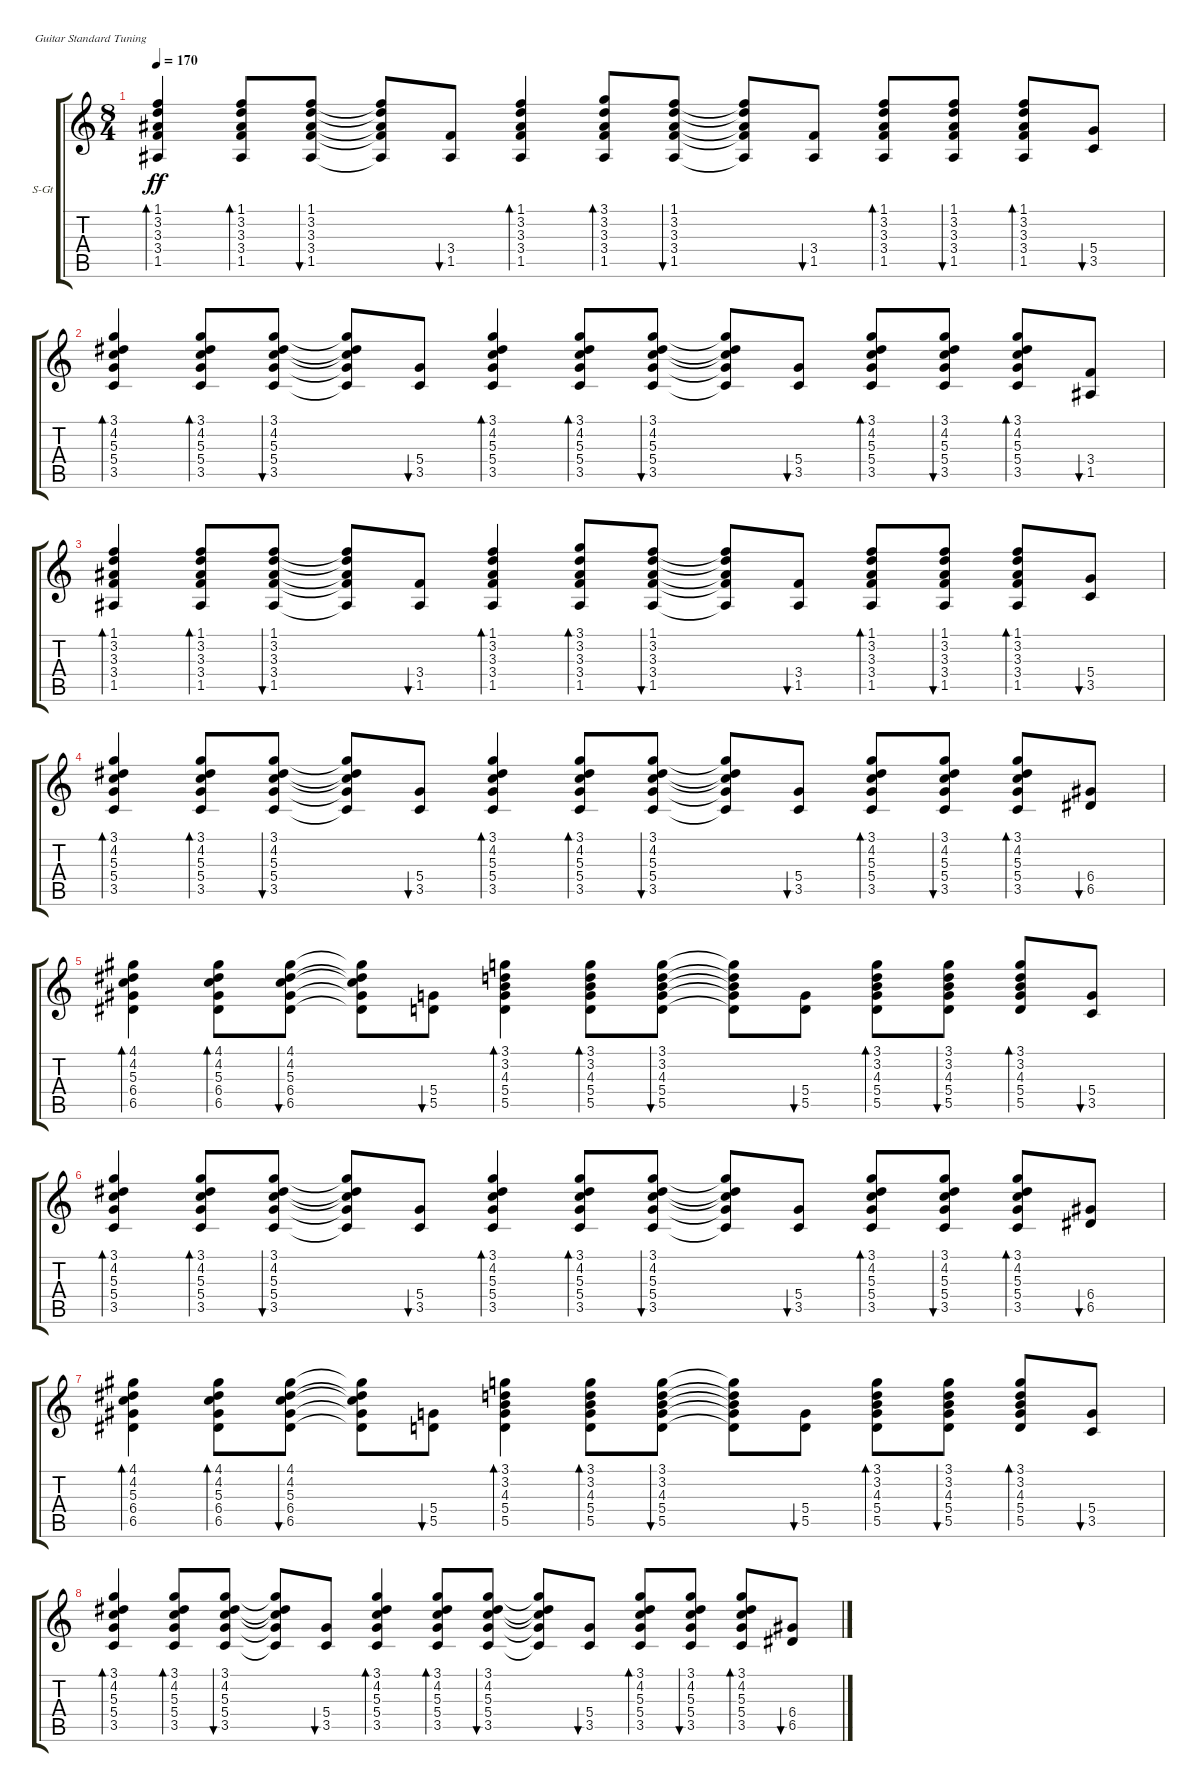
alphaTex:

\defaultSystemsLayout 4
\bracketExtendMode groupsimilarinstruments
\firstSystemTrackNameOrientation horizontal
\otherSystemsTrackNameOrientation horizontal
\track ("Rhytm" "S-Gt") {instrument acousticguitarsteel}
\staff {score tabs}
\tuning (E4 B3 G3 D3 A2 E2)
\ts (8 4)
\tempo 170
\clef g2
\ks c
(3.4 3.3 3.2 1.1 1.5).4{bd 115 dy ff} (3.4 3.3 3.2 1.1 1.5).8{bd 115} (3.4 3.3 3.2 1.1 1.5).8{bu 114} (3.4{t} 3.3{t} 3.2{t} 1.1{t} 1.5{t}).8 (3.4 1.5).8{bu 114} (3.4 3.3 3.2 1.1 1.5).4{bd 115} (3.4 3.3 3.2 3.1 1.5).8{bd 115} (3.4 3.3 3.2 1.1 1.5).8{bu 114} (3.4{t} 3.3{t} 3.2{t} 1.1{t} 1.5{t}).8 (3.4 1.5).8{bu 114} (3.4 3.3 3.2 1.1 1.5).8{bd 115} (3.4 3.3 3.2 1.1 1.5).8{bu 114} (3.4 3.3 3.2 1.1 1.5).8{bd 115} (5.4 3.5).8{bu 114} |
(5.4 5.3 4.2 3.1 3.5).4{bd 115} (5.4 5.3 4.2 3.1 3.5).8{bd 115} (5.4 5.3 4.2 3.1 3.5).8{bu 114} (5.4{t} 5.3{t} 4.2{t} 3.1{t} 3.5{t}).8 (3.5 5.4).8{bu 114} (5.4 5.3 4.2 3.1 3.5).4{bd 115} (5.4 5.3 4.2 3.1 3.5).8{bd 115} (5.4 5.3 4.2 3.1 3.5).8{bu 114} (5.4{t} 5.3{t} 4.2{t} 3.1{t} 3.5{t}).8 (5.4 3.5).8{bu 114} (5.4 5.3 4.2 3.1 3.5).8{bd 115} (5.4 5.3 4.2 3.1 3.5).8{bu 114} (5.4 5.3 4.2 3.1 3.5).8{bd 115} (3.4 1.5).8{bu 114} |
(3.4 3.3 3.2 1.1 1.5).4{bd 115} (3.4 3.3 3.2 1.1 1.5).8{bd 115} (3.4 3.3 3.2 1.1 1.5).8{bu 114} (3.4{t} 3.3{t} 3.2{t} 1.1{t} 1.5{t}).8 (3.4 1.5).8{bu 114} (3.4 3.3 3.2 1.1 1.5).4{bd 115} (3.4 3.3 3.2 3.1 1.5).8{bd 115} (3.4 3.3 3.2 1.1 1.5).8{bu 114} (3.4{t} 3.3{t} 3.2{t} 1.1{t} 1.5{t}).8 (3.4 1.5).8{bu 114} (3.4 3.3 3.2 1.1 1.5).8{bd 115} (3.4 3.3 3.2 1.1 1.5).8{bu 114} (3.4 3.3 3.2 1.1 1.5).8{bd 115} (5.4 3.5).8{bu 114} |
(5.4 5.3 4.2 3.1 3.5).4{bd 115} (5.4 5.3 4.2 3.1 3.5).8{bd 115} (5.4 5.3 4.2 3.1 3.5).8{bu 114} (5.4{t} 5.3{t} 4.2{t} 3.1{t} 3.5{t}).8 (3.5 5.4).8{bu 114} (5.4 5.3 4.2 3.1 3.5).4{bd 115} (5.4 5.3 4.2 3.1 3.5).8{bd 115} (5.4 5.3 4.2 3.1 3.5).8{bu 114} (5.4{t} 5.3{t} 4.2{t} 3.1{t} 3.5{t}).8 (5.4 3.5).8{bu 114} (5.4 5.3 4.2 3.1 3.5).8{bd 115} (5.4 5.3 4.2 3.1 3.5).8{bu 114} (5.4 5.3 4.2 3.1 3.5).8{bd 115} (6.4 6.5).8{bu 114} |
(6.4 5.3 4.2 4.1 6.5).4{bd 115} (6.4 5.3 4.2 4.1 6.5).8{bd 115} (6.4 5.3 4.2 4.1 6.5).8{bu 114} (6.4{t} 5.3{t} 4.2{t} 4.1{t} 6.5{t}).8 (5.4 5.5).8{bu 114} (5.4 4.3 3.2 3.1 5.5).4{bd 115} (5.4 4.3 3.2 3.1 5.5).8{bd 115} (5.4 4.3 3.2 3.1 5.5).8{bu 114} (5.4{t} 4.3{t} 3.2{t} 3.1{t} 5.5{t}).8 (5.4 5.5).8{bu 114} (5.4 4.3 3.2 3.1 5.5).8{bd 115} (5.4 4.3 3.2 3.1 5.5).8{bu 114} (5.4 4.3 3.2 3.1 5.5).8{bd 115} (5.4 3.5).8{bu 114} |
(5.4 5.3 4.2 3.1 3.5).4{bd 115} (5.4 5.3 4.2 3.1 3.5).8{bd 115} (5.4 5.3 4.2 3.1 3.5).8{bu 114} (5.4{t} 5.3{t} 4.2{t} 3.1{t} 3.5{t}).8 (3.5 5.4).8{bu 114} (5.4 5.3 4.2 3.1 3.5).4{bd 115} (5.4 5.3 4.2 3.1 3.5).8{bd 115} (5.4 5.3 4.2 3.1 3.5).8{bu 114} (5.4{t} 5.3{t} 4.2{t} 3.1{t} 3.5{t}).8 (5.4 3.5).8{bu 114} (5.4 5.3 4.2 3.1 3.5).8{bd 115} (5.4 5.3 4.2 3.1 3.5).8{bu 114} (5.4 5.3 4.2 3.1 3.5).8{bd 115} (6.4 6.5).8{bu 114} |
(6.4 5.3 4.2 4.1 6.5).4{bd 115} (6.4 5.3 4.2 4.1 6.5).8{bd 115} (6.4 5.3 4.2 4.1 6.5).8{bu 114} (6.4{t} 5.3{t} 4.2{t} 4.1{t} 6.5{t}).8 (5.4 5.5).8{bu 114} (5.4 4.3 3.2 3.1 5.5).4{bd 115} (5.4 4.3 3.2 3.1 5.5).8{bd 115} (5.4 4.3 3.2 3.1 5.5).8{bu 114} (5.4{t} 4.3{t} 3.2{t} 3.1{t} 5.5{t}).8 (5.4 5.5).8{bu 114} (5.4 4.3 3.2 3.1 5.5).8{bd 115} (5.4 4.3 3.2 3.1 5.5).8{bu 114} (5.4 4.3 3.2 3.1 5.5).8{bd 115} (5.4 3.5).8{bu 114} |
(5.4 5.3 4.2 3.1 3.5).4{bd 115} (5.4 5.3 4.2 3.1 3.5).8{bd 115} (5.4 5.3 4.2 3.1 3.5).8{bu 114} (5.4{t} 5.3{t} 4.2{t} 3.1{t} 3.5{t}).8 (3.5 5.4).8{bu 114} (5.4 5.3 4.2 3.1 3.5).4{bd 115} (5.4 5.3 4.2 3.1 3.5).8{bd 115} (5.4 5.3 4.2 3.1 3.5).8{bu 114} (5.4{t} 5.3{t} 4.2{t} 3.1{t} 3.5{t}).8 (5.4 3.5).8{bu 114} (5.4 5.3 4.2 3.1 3.5).8{bd 115} (5.4 5.3 4.2 3.1 3.5).8{bu 114} (5.4 5.3 4.2 3.1 3.5).8{bd 115} (6.4 6.5).8{bu 114}
